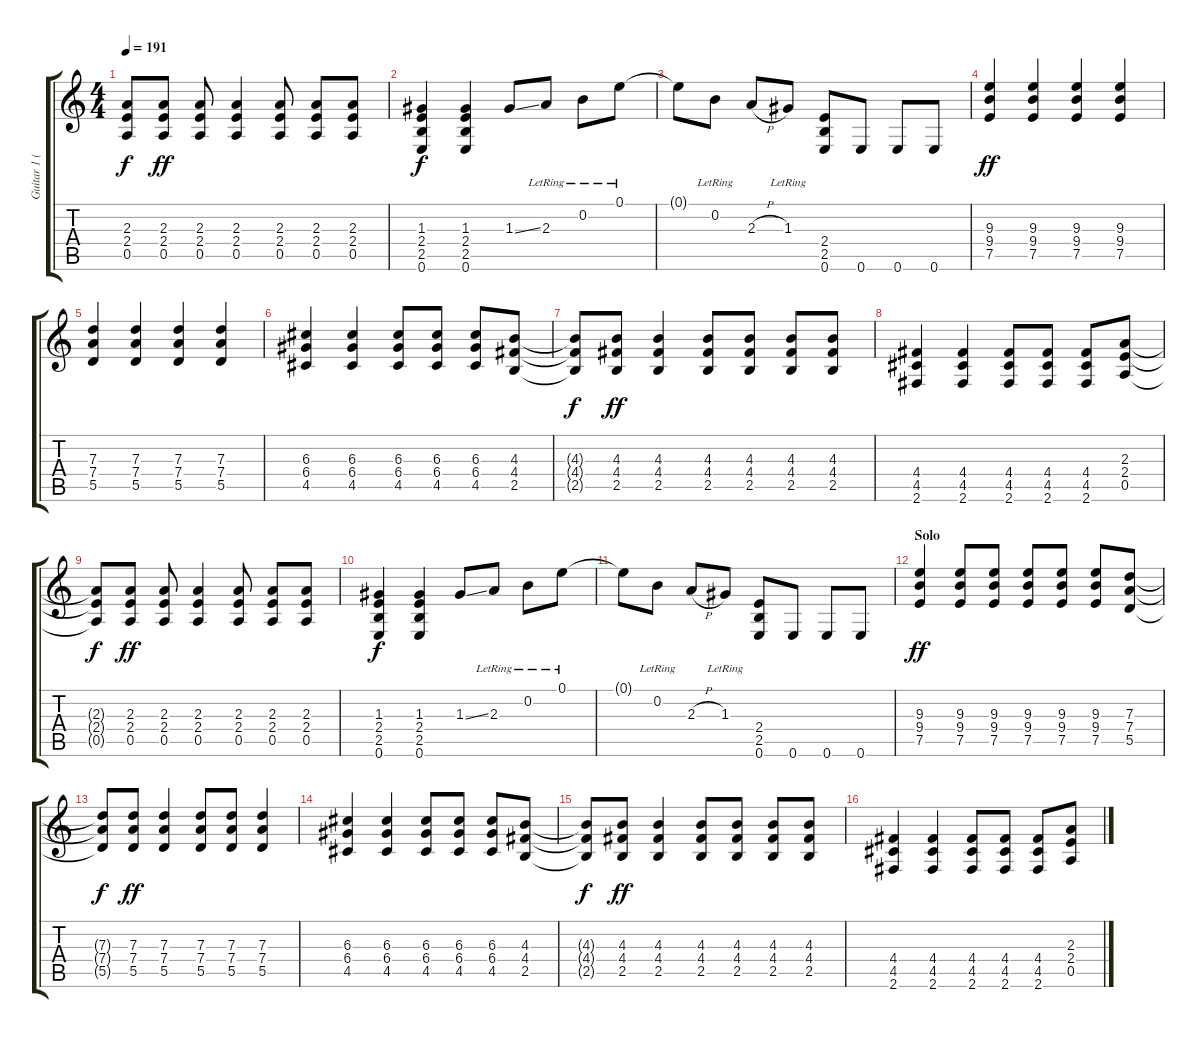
\track ("Guitar 1 (Billie Joe Armstrong)" "Guitar 1 (") {instrument distortionguitar}
\staff {score tabs}
\tuning (E4 B3 G3 D3 A2 E2) {hide}
\ts (4 4)
\tempo 191
\clef g2
\ks c
(2.3{t} 2.4{t} 0.5{t}).8{dy f} (2.3 2.4 0.5).8{dy ff} (2.3 2.4 0.5).8 (2.3 2.4 0.5).4 (2.3 2.4 0.5).8 (2.3 2.4 0.5).8 (2.3 2.4 0.5).8 |
(1.3 2.4 2.5 0.6).4{dy f} (1.3 2.4 2.5 0.6).4 1.3{ss}.8 2.3{lr}.8 0.2{lr}.8 0.1{lr}.8 |
0.1{t}.8 0.2{lr}.8 2.3{h}.8 1.3{lr}.8 (2.4 2.5 0.6).8 0.6.8 0.6.8 0.6.8 |
(9.3 9.4 7.5).4{dy ff} (9.3 9.4 7.5).4 (9.3 9.4 7.5).4 (9.3 9.4 7.5).4 |
(7.3 7.4 5.5).4 (7.3 7.4 5.5).4 (7.3 7.4 5.5).4 (7.3 7.4 5.5).4 |
(6.3 6.4 4.5).4 (6.3 6.4 4.5).4 (6.3 6.4 4.5).8 (6.3 6.4 4.5).8 (6.3 6.4 4.5).8 (4.3 4.4 2.5).8 |
(4.3{t} 4.4{t} 2.5{t}).8{dy f} (4.3 4.4 2.5).8{dy ff} (4.3 4.4 2.5).4 (4.3 4.4 2.5).8 (4.3 4.4 2.5).8 (4.3 4.4 2.5).8 (4.3 4.4 2.5).8 |
(4.4 4.5 2.6).4 (4.4 4.5 2.6).4 (4.4 4.5 2.6).8 (4.4 4.5 2.6).8 (4.4 4.5 2.6).8 (2.3 2.4 0.5).8 |
(2.3{t} 2.4{t} 0.5{t}).8{dy f} (2.3 2.4 0.5).8{dy ff} (2.3 2.4 0.5).8 (2.3 2.4 0.5).4 (2.3 2.4 0.5).8 (2.3 2.4 0.5).8 (2.3 2.4 0.5).8 |
(1.3 2.4 2.5 0.6).4{dy f} (1.3 2.4 2.5 0.6).4 1.3{ss}.8 2.3{lr}.8 0.2{lr}.8 0.1{lr}.8 |
0.1{t}.8 0.2{lr}.8 2.3{h}.8 1.3{lr}.8 (2.4 2.5 0.6).8 0.6.8 0.6.8 0.6.8 |
\section ("" "Solo")
(9.3 9.4 7.5).4{dy ff} (9.3 9.4 7.5).8 (9.3 9.4 7.5).8 (9.3 9.4 7.5).8 (9.3 9.4 7.5).8 (9.3 9.4 7.5).8 (7.3 7.4 5.5).8 |
(7.3{t} 7.4{t} 5.5{t}).8{dy f} (7.3 7.4 5.5).8{dy ff} (7.3 7.4 5.5).4 (7.3 7.4 5.5).8 (7.3 7.4 5.5).8 (7.3 7.4 5.5).4 |
(6.3 6.4 4.5).4 (6.3 6.4 4.5).4 (6.3 6.4 4.5).8 (6.3 6.4 4.5).8 (6.3 6.4 4.5).8 (4.3 4.4 2.5).8 |
(4.3{t} 4.4{t} 2.5{t}).8{dy f} (4.3 4.4 2.5).8{dy ff} (4.3 4.4 2.5).4 (4.3 4.4 2.5).8 (4.3 4.4 2.5).8 (4.3 4.4 2.5).8 (4.3 4.4 2.5).8 |
(4.4 4.5 2.6).4 (4.4 4.5 2.6).4 (4.4 4.5 2.6).8 (4.4 4.5 2.6).8 (4.4 4.5 2.6).8 (2.3 2.4 0.5).8
